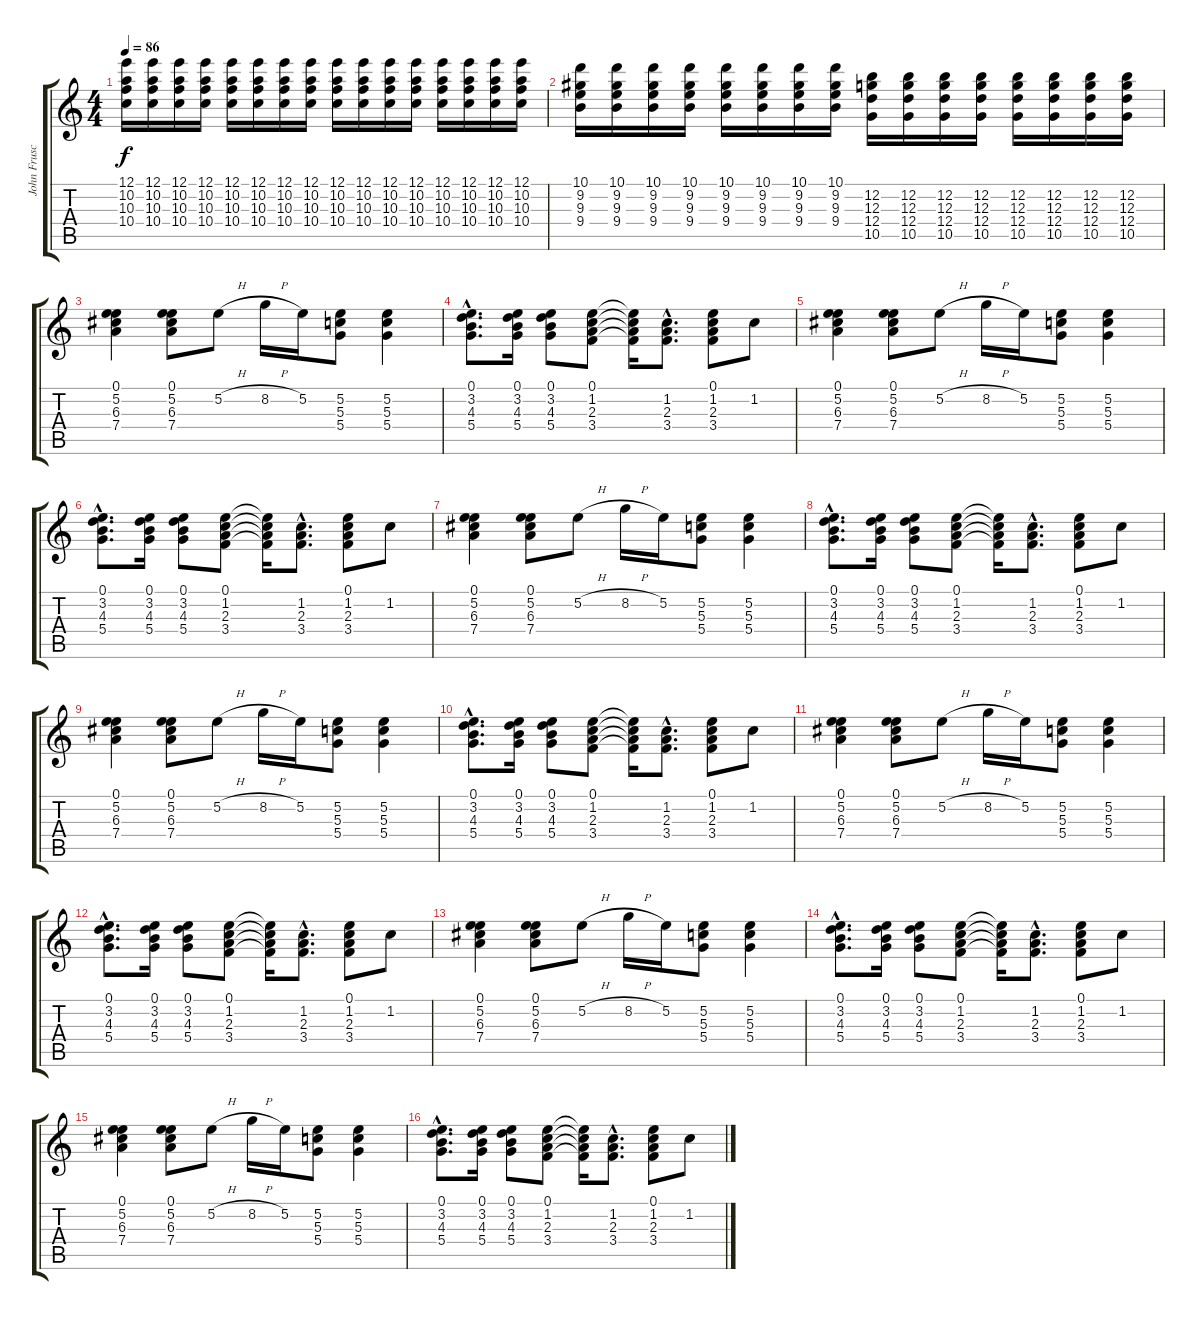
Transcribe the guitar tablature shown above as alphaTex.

\track ("John Frusciante - Guitar" "John Frusc") {instrument electricguitarclean}
\staff {score tabs}
\tuning (E4 B3 G3 D3 A2 E2) {hide}
\ts (4 4)
\tempo 86
\clef g2
\ks c
(12.1 10.2 10.3 10.4).16{dy f} (12.1 10.2 10.3 10.4).16 (12.1 10.2 10.3 10.4).16 (12.1 10.2 10.3 10.4).16 (12.1 10.2 10.3 10.4).16 (12.1 10.2 10.3 10.4).16 (12.1 10.2 10.3 10.4).16 (12.1 10.2 10.3 10.4).16 (12.1 10.2 10.3 10.4).16 (12.1 10.2 10.3 10.4).16 (12.1 10.2 10.3 10.4).16 (12.1 10.2 10.3 10.4).16 (12.1 10.2 10.3 10.4).16 (12.1 10.2 10.3 10.4).16 (12.1 10.2 10.3 10.4).16 (12.1 10.2 10.3 10.4).16 |
(10.1 9.2 9.3 9.4).16 (10.1 9.2 9.3 9.4).16 (10.1 9.2 9.3 9.4).16 (10.1 9.2 9.3 9.4).16 (10.1 9.2 9.3 9.4).16 (10.1 9.2 9.3 9.4).16 (10.1 9.2 9.3 9.4).16 (10.1 9.2 9.3 9.4).16 (12.2 12.3 12.4 10.5).16 (12.2 12.3 12.4 10.5).16 (12.2 12.3 12.4 10.5).16 (12.2 12.3 12.4 10.5).16 (12.2 12.3 12.4 10.5).16 (12.2 12.3 12.4 10.5).16 (12.2 12.3 12.4 10.5).16 (12.2 12.3 12.4 10.5).16 |
(0.1 5.2 6.3 7.4).4 (0.1 5.2 6.3 7.4).8 5.2{h}.8 8.2{h}.16 5.2.16 (5.2 5.3 5.4).8 (5.2 5.3 5.4).4 |
(0.1{hac} 3.2{hac} 4.3{hac} 5.4{hac}).8{d} (0.1 3.2 4.3 5.4).16 (0.1 3.2 4.3 5.4).8 (0.1 1.2 2.3 3.4).8 (0.1{t} 1.2{t} 2.3{t} 3.4{t}).16 (1.2{hac} 2.3{hac} 3.4{hac}).8{d} (0.1 1.2 2.3 3.4).8 1.2.8 |
(0.1 5.2 6.3 7.4).4 (0.1 5.2 6.3 7.4).8 5.2{h}.8 8.2{h}.16 5.2.16 (5.2 5.3 5.4).8 (5.2 5.3 5.4).4 |
(0.1{hac} 3.2{hac} 4.3{hac} 5.4{hac}).8{d} (0.1 3.2 4.3 5.4).16 (0.1 3.2 4.3 5.4).8 (0.1 1.2 2.3 3.4).8 (0.1{t} 1.2{t} 2.3{t} 3.4{t}).16 (1.2{hac} 2.3{hac} 3.4{hac}).8{d} (0.1 1.2 2.3 3.4).8 1.2.8 |
(0.1 5.2 6.3 7.4).4 (0.1 5.2 6.3 7.4).8 5.2{h}.8 8.2{h}.16 5.2.16 (5.2 5.3 5.4).8 (5.2 5.3 5.4).4 |
(0.1{hac} 3.2{hac} 4.3{hac} 5.4{hac}).8{d} (0.1 3.2 4.3 5.4).16 (0.1 3.2 4.3 5.4).8 (0.1 1.2 2.3 3.4).8 (0.1{t} 1.2{t} 2.3{t} 3.4{t}).16 (1.2{hac} 2.3{hac} 3.4{hac}).8{d} (0.1 1.2 2.3 3.4).8 1.2.8 |
(0.1 5.2 6.3 7.4).4 (0.1 5.2 6.3 7.4).8 5.2{h}.8 8.2{h}.16 5.2.16 (5.2 5.3 5.4).8 (5.2 5.3 5.4).4 |
(0.1{hac} 3.2{hac} 4.3{hac} 5.4{hac}).8{d} (0.1 3.2 4.3 5.4).16 (0.1 3.2 4.3 5.4).8 (0.1 1.2 2.3 3.4).8 (0.1{t} 1.2{t} 2.3{t} 3.4{t}).16 (1.2{hac} 2.3{hac} 3.4{hac}).8{d} (0.1 1.2 2.3 3.4).8 1.2.8 |
(0.1 5.2 6.3 7.4).4 (0.1 5.2 6.3 7.4).8 5.2{h}.8 8.2{h}.16 5.2.16 (5.2 5.3 5.4).8 (5.2 5.3 5.4).4 |
(0.1{hac} 3.2{hac} 4.3{hac} 5.4{hac}).8{d} (0.1 3.2 4.3 5.4).16 (0.1 3.2 4.3 5.4).8 (0.1 1.2 2.3 3.4).8 (0.1{t} 1.2{t} 2.3{t} 3.4{t}).16 (1.2{hac} 2.3{hac} 3.4{hac}).8{d} (0.1 1.2 2.3 3.4).8 1.2.8 |
(0.1 5.2 6.3 7.4).4 (0.1 5.2 6.3 7.4).8 5.2{h}.8 8.2{h}.16 5.2.16 (5.2 5.3 5.4).8 (5.2 5.3 5.4).4 |
(0.1{hac} 3.2{hac} 4.3{hac} 5.4{hac}).8{d} (0.1 3.2 4.3 5.4).16 (0.1 3.2 4.3 5.4).8 (0.1 1.2 2.3 3.4).8 (0.1{t} 1.2{t} 2.3{t} 3.4{t}).16 (1.2{hac} 2.3{hac} 3.4{hac}).8{d} (0.1 1.2 2.3 3.4).8 1.2.8 |
(0.1 5.2 6.3 7.4).4 (0.1 5.2 6.3 7.4).8 5.2{h}.8 8.2{h}.16 5.2.16 (5.2 5.3 5.4).8 (5.2 5.3 5.4).4 |
(0.1{hac} 3.2{hac} 4.3{hac} 5.4{hac}).8{d} (0.1 3.2 4.3 5.4).16 (0.1 3.2 4.3 5.4).8 (0.1 1.2 2.3 3.4).8 (0.1{t} 1.2{t} 2.3{t} 3.4{t}).16 (1.2{hac} 2.3{hac} 3.4{hac}).8{d} (0.1 1.2 2.3 3.4).8 1.2.8
